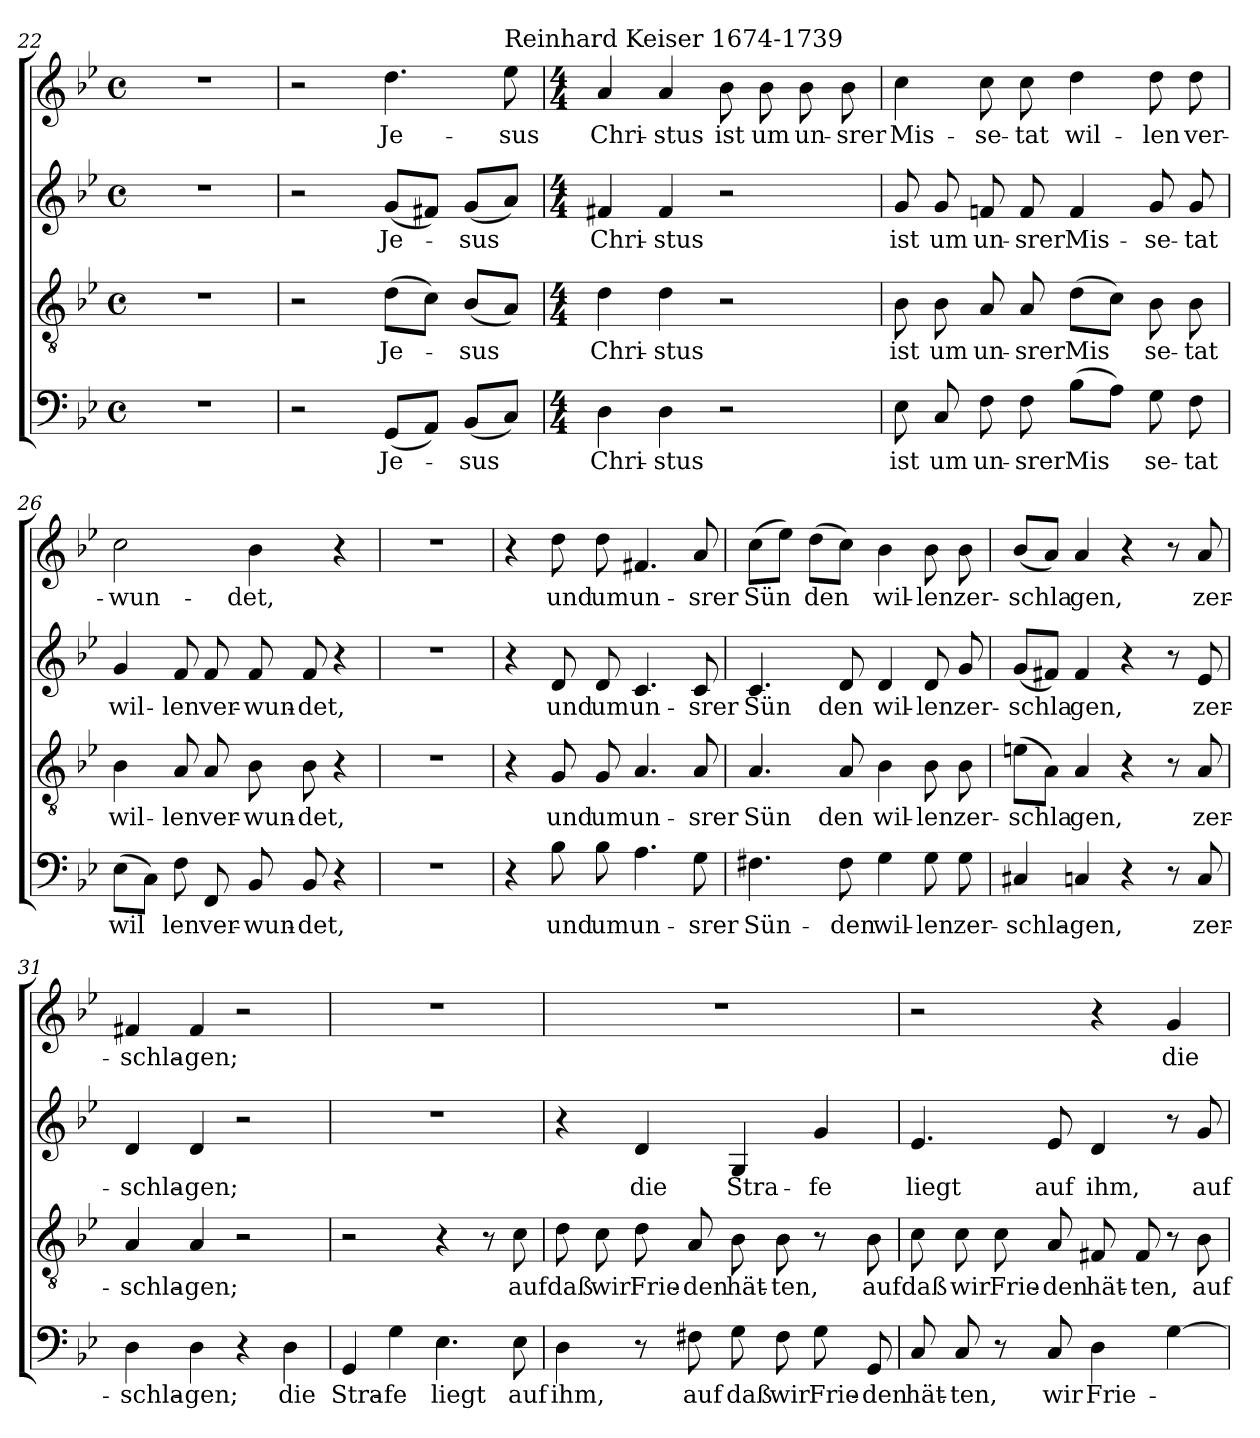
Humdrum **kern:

**kern	**text	**kern	**text	**kern	**text	**kern	**text
*part4	*part4	*part3	*part3	*part2	*part2	*part1	*part1
*staff4	*staff4	*staff3	*staff3	*staff2	*staff2	*staff1	*staff1
*clefF4	*	*clefGv2	*	*clefG2	*	*clefG2	*
*k[b-e-]	*	*k[b-e-]	*	*k[b-e-]	*	*k[b-e-]	*
*B-:	*	*B-:	*	*B-:	*	*B-:	*
*M4/4	*	*M4/4	*	*M4/4	*	*M4/4	*
*met(c)	*	*met(c)	*	*met(c)	*	*met(c)	*
=22	=22	=22	=22	=22	=22	=22	=22
1r	.	1r	.	1r	.	1r	.
=23	=23	=23	=23	=23	=23	=23	=23
2r	.	2r	.	2r	.	2r	.
!	!LO:LY:b	!	!LO:LY:b	!	!LO:LY:b	!	!LO:LY:b
(<8GG/L	Je-	(>8d\L	Je-	(<8g/L	Je-	4.dd\	Je-
8AA/J)	.	8c\J)	.	8f#X/J)	.	.	.
!	!LO:LY:b	!	!LO:LY:b	!	!LO:LY:b	!	!
(<8BB-/L	-sus	(<8B-/L	-sus	(<8g/L	-sus	.	.
!	!	!	!	!	!	!LO:TX:a:t=Reinhard Keiser 1674-1739	!
!	!	!	!	!	!	!	!LO:LY:b
8C/J)	.	8A/J)	.	8a/J)	.	8ee-\	-sus
!!LO:LB:g=z
=24	=24	=24	=24	=24	=24	=24	=24
*M4/4	*	*M4/4	*	*M4/4	*	*M4/4	*
!	!LO:LY:b	!	!LO:LY:b	!	!LO:LY:b	!	!LO:LY:b
4D\	Chri-	4d\	Chri-	4f#X/	Chri-	4a/	Chri-
!	!LO:LY:b	!	!LO:LY:b	!	!LO:LY:b	!	!LO:LY:b
4D\	-stus	4d\	-stus	4f#/	-stus	4a/	-stus
!	!	!	!	!	!	!	!LO:LY:b
2r	.	2r	.	2r	.	8b-\	ist
!	!	!	!	!	!	!	!LO:LY:b
.	.	.	.	.	.	8b-\	um
!	!	!	!	!	!	!	!LO:LY:b
.	.	.	.	.	.	8b-\	un-
!	!	!	!	!	!	!	!LO:LY:b
.	.	.	.	.	.	8b-\	-srer
=25	=25	=25	=25	=25	=25	=25	=25
!	!LO:LY:b	!	!LO:LY:b	!	!LO:LY:b	!	!LO:LY:b
8E-\	ist	8B-\	ist	8g/	ist	4cc\	Mis-
!	!LO:LY:b	!	!LO:LY:b	!	!LO:LY:b	!	!
8C/	um	8B-\	um	8g/	um	.	.
!	!LO:LY:b	!	!LO:LY:b	!	!LO:LY:b	!	!LO:LY:b
8F\	un-	8A/	un-	8fn/	un-	8cc\	-se-
!	!LO:LY:b	!	!LO:LY:b	!	!LO:LY:b	!	!LO:LY:b
8F\	-srer	8A/	-srer	8f/	-srer	8cc\	-tat
!	!LO:LY:b	!	!LO:LY:b	!	!LO:LY:b	!	!LO:LY:b
(>8B-\L	Mis	(>8d\L	Mis	4f/	Mis-	4dd\	wil-
8A\J)	.	8c\J)	.	.	.	.	.
!	!LO:LY:b	!	!LO:LY:b	!	!LO:LY:b	!	!LO:LY:b
8G\	se-	8B-\	se-	8g/	-se-	8dd\	-len
!	!LO:LY:b	!	!LO:LY:b	!	!LO:LY:b	!	!LO:LY:b
8F\	-tat	8B-\	-tat	8g/	-tat	8dd\	ver-
=26	=26	=26	=26	=26	=26	=26	=26
!	!LO:LY:b	!	!LO:LY:b	!	!LO:LY:b	!	!LO:LY:b
(>8E-\L	wil	4B-\	wil-	4g/	wil-	2cc\	-wun-
8C\J)	.	.	.	.	.	.	.
!	!LO:LY:b	!	!LO:LY:b	!	!LO:LY:b	!	!
8F\	len	8A/	-len	8f/	-len	.	.
!	!LO:LY:b	!	!LO:LY:b	!	!LO:LY:b	!	!
8FF/	ver-	8A/	ver-	8f/	ver-	.	.
!	!LO:LY:b	!	!LO:LY:b	!	!LO:LY:b	!	!LO:LY:b
8BB-/	-wun-	8B-\	-wun-	8f/	-wun-	4b-\	-det,
!	!LO:LY:b	!	!LO:LY:b	!	!LO:LY:b	!	!
8BB-/	-det,	8B-\	-det,	8f/	-det,	.	.
4r	.	4r	.	4r	.	4r	.
=27	=27	=27	=27	=27	=27	=27	=27
1r	.	1r	.	1r	.	1r	.
!!LO:LB:g=z
=28	=28	=28	=28	=28	=28	=28	=28
4r	.	4r	.	4r	.	4r	.
!	!LO:LY:b	!	!LO:LY:b	!	!LO:LY:b	!	!LO:LY:b
8B-\	und	8G/	und	8d/	und	8dd\	und
!	!LO:LY:b	!	!LO:LY:b	!	!LO:LY:b	!	!LO:LY:b
8B-\	um	8G/	um	8d/	um	8dd\	um
!	!LO:LY:b	!	!LO:LY:b	!	!LO:LY:b	!	!LO:LY:b
4.A\	un-	4.A/	un-	4.c/	un-	4.f#X/	un-
!	!LO:LY:b	!	!LO:LY:b	!	!LO:LY:b	!	!LO:LY:b
8G\	-srer	8A/	-srer	8c/	-srer	8a/	-srer
=29	=29	=29	=29	=29	=29	=29	=29
!	!LO:LY:b	!	!LO:LY:b	!	!LO:LY:b	!	!LO:LY:b
4.F#X\	Sün-	4.A/	Sün	4.c/	Sün	(>8cc\L	Sün
.	.	.	.	.	.	8ee-\J)	.
!	!	!	!	!	!	!	!LO:LY:b
.	.	.	.	.	.	(>8dd\L	den
!	!LO:LY:b	!	!LO:LY:b	!	!LO:LY:b	!	!
8F#\	-den	8A/	­den	8d/	­den	8cc\J)	.
!	!LO:LY:b	!	!LO:LY:b	!	!LO:LY:b	!	!LO:LY:b
4G\	wil-	4B-\	wil-	4d/	wil-	4b-\	wil-
!	!LO:LY:b	!	!LO:LY:b	!	!LO:LY:b	!	!LO:LY:b
8G\	-len	8B-\	-len	8d/	-len	8b-\	-len
!	!LO:LY:b	!	!LO:LY:b	!	!LO:LY:b	!	!LO:LY:b
8G\	zer-	8B-\	zer-	8g/	zer-	8b-\	zer-
=30	=30	=30	=30	=30	=30	=30	=30
!	!LO:LY:b	!	!LO:LY:b	!	!LO:LY:b	!	!LO:LY:b
4C#X/	-schla-	(>8en\L	-schla	(<8g/L	-schla	(<8b-/L	-schla
.	.	8A\J)	.	8f#X/J)	.	8a/J)	.
!	!LO:LY:b	!	!LO:LY:b	!	!LO:LY:b	!	!LO:LY:b
4Cn/	-gen,	4A/	­gen,	4f#/	­gen,	4a/	­gen,
4r	.	4r	.	4r	.	4r	.
8r	.	8r	.	8r	.	8r	.
!	!LO:LY:b	!	!LO:LY:b	!	!LO:LY:b	!	!LO:LY:b
8C/	zer-	8A/	zer-	8e-/	zer-	8a/	zer-
=31	=31	=31	=31	=31	=31	=31	=31
!	!LO:LY:b	!	!LO:LY:b	!	!LO:LY:b	!	!LO:LY:b
4D\	-schla-	4A/	-schla-	4d/	-schla-	4f#X/	-schla-
!	!LO:LY:b	!	!LO:LY:b	!	!LO:LY:b	!	!LO:LY:b
4D\	-gen;	4A/	-gen;	4d/	-gen;	4f#/	-gen;
4r	.	2r	.	2r	.	2r	.
!	!LO:LY:b	!	!	!	!	!	!
4D\	die	.	.	.	.	.	.
=32	=32	=32	=32	=32	=32	=32	=32
!	!LO:LY:b	!	!	!	!	!	!
4GG/	Stra-	2r	.	1r	.	1r	.
!	!LO:LY:b	!	!	!	!	!	!
4G\	-fe	.	.	.	.	.	.
!	!LO:LY:b	!	!	!	!	!	!
4.E-\	liegt	4r	.	.	.	.	.
.	.	8r	.	.	.	.	.
!	!LO:LY:b	!	!LO:LY:b	!	!	!	!
8E-\	auf	8c\	auf	.	.	.	.
!!LO:PB:g=z
=33	=33	=33	=33	=33	=33	=33	=33
!	!LO:LY:b	!	!LO:LY:b	!	!	!	!
4D\	ihm,	8d\	daß	4r	.	1r	.
!	!	!	!LO:LY:b	!	!	!	!
.	.	8c\	wir	.	.	.	.
!	!	!	!LO:LY:b	!	!LO:LY:b	!	!
8r	.	8d\	Frie-	4d/	die	.	.
!	!LO:LY:b	!	!LO:LY:b	!	!	!	!
8F#X\	auf	8A/	-den	.	.	.	.
!	!LO:LY:b	!	!LO:LY:b	!	!LO:LY:b	!	!
8G\	daß	8B-\	hät-	4G/	Stra-	.	.
!	!LO:LY:b	!	!LO:LY:b	!	!	!	!
8F#\	wir	8B-\	-ten,	.	.	.	.
!	!LO:LY:b	!	!	!	!LO:LY:b	!	!
8G\	Frie-	8r	.	4g/	-fe	.	.
!	!LO:LY:b	!	!LO:LY:b	!	!	!	!
8GG/	-den	8B-\	auf	.	.	.	.
=34	=34	=34	=34	=34	=34	=34	=34
!	!LO:LY:b	!	!LO:LY:b	!	!LO:LY:b	!	!
8C/	hät-	8c\	daß	4.e-/	liegt	2r	.
!	!LO:LY:b	!	!LO:LY:b	!	!	!	!
8C/	-ten,	8c\	wir	.	.	.	.
!	!	!	!LO:LY:b	!	!	!	!
8r	.	8c\	Frie-	.	.	.	.
!	!LO:LY:b	!	!LO:LY:b	!	!LO:LY:b	!	!
8C/	wir	8A/	-den	8e-/	auf	.	.
!	!LO:LY:b	!	!LO:LY:b	!	!LO:LY:b	!	!
4D\	Frie-	8F#X/	hät-	4d/	ihm,	4r	.
!	!	!	!LO:LY:b	!	!	!	!
.	.	8F#/	-ten,	.	.	.	.
!	!	!	!	!	!	!	!LO:LY:b
[4G\	.	8r	.	8r	.	4g/	die
!	!	!	!LO:LY:b	!	!LO:LY:b	!	!
.	.	8B-\	auf	8g/	auf	.	.
=	=	=	=	=	=	=	=
*-	*-	*-	*-	*-	*-	*-	*-
